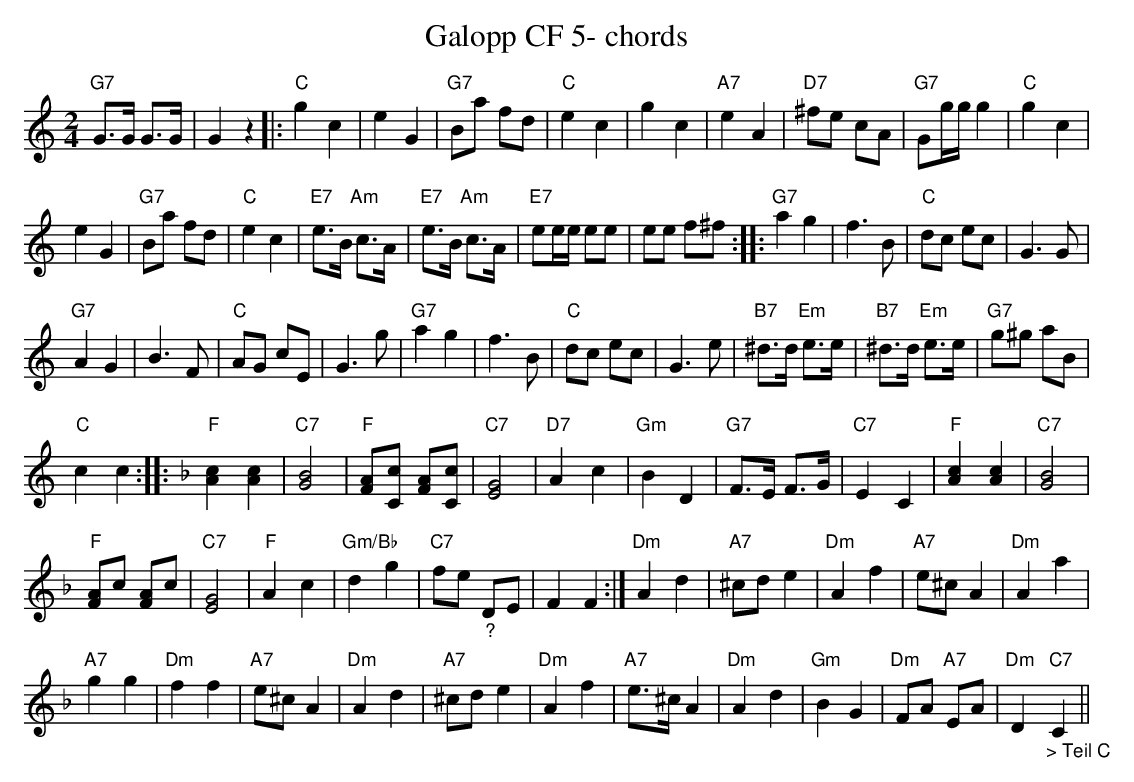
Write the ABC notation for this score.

X:1
T:Galopp CF 5- chords
M:2/4
L:1/8
K:Cmaj%%MIDI gchordon
"G7"G>G G>G | G2z2 |: "C"g2c2 | e2 G2 | "G7"Ba fd | "C"e2c2 | g2c2 | "A7"e2A2 | "D7"^fe cA | "G7"Gg/2g/2 g2 | "C"g2 c2 |
e2G2 | "G7"Ba fd | "C"e2c2 | "E7"e>B "Am"c>A | "E7"e>B "Am"c>A | "E7"ee/2e/2 ee | ee f^f :: "G7"a2g2 | f3B | "C"dc ec | G3G |
"G7"A2G2 | B3F | "C"AG cE | G3g | "G7"a2g2 | f3B | "C"dc ec | G3e | "B7"^d>d "Em"e>e | "B7"^d>d "Em"e>e | "G7"g^g aB |
"C"c2c2 :: [K:Fmaj] [L:1/4] "F"[.cA] [.cA] | "C7"[G2B2] | "F"[A/2F/2][c/2C/2] [A/2F/2][c/2C/2] |\
"C7"[E2G2] | "D7"Ac | "Gm"BD | "G7"F/2>E/2 F/2>G/2 | "C7"EC | "F"[Ac][Ac] | "C7"[G2B2] |
"F"[F/2A/2]c/2 [F/2A/2]c/2 | "C7"[E2G2] | "F"Ac | "Gm/Bb"dg | "C7"f/2e/2 "_?"D/2E/2 | FF :| "Dm"Ad | "A7"^c/2d/2 e | "Dm"Af | "A7"e/2^c/2 A | "Dm"Aa |
"A7"gg | "Dm"ff | "A7"e/2^c/2 A | "Dm"Ad | "A7"^c/2d/2 e | "Dm"Af | "A7"e/2>^c/2 A | "Dm"Ad | "Gm"BG | "Dm"F/2A/2 "A7"E/2A/2 | "Dm"D"_> Teil C""C7"C ||
